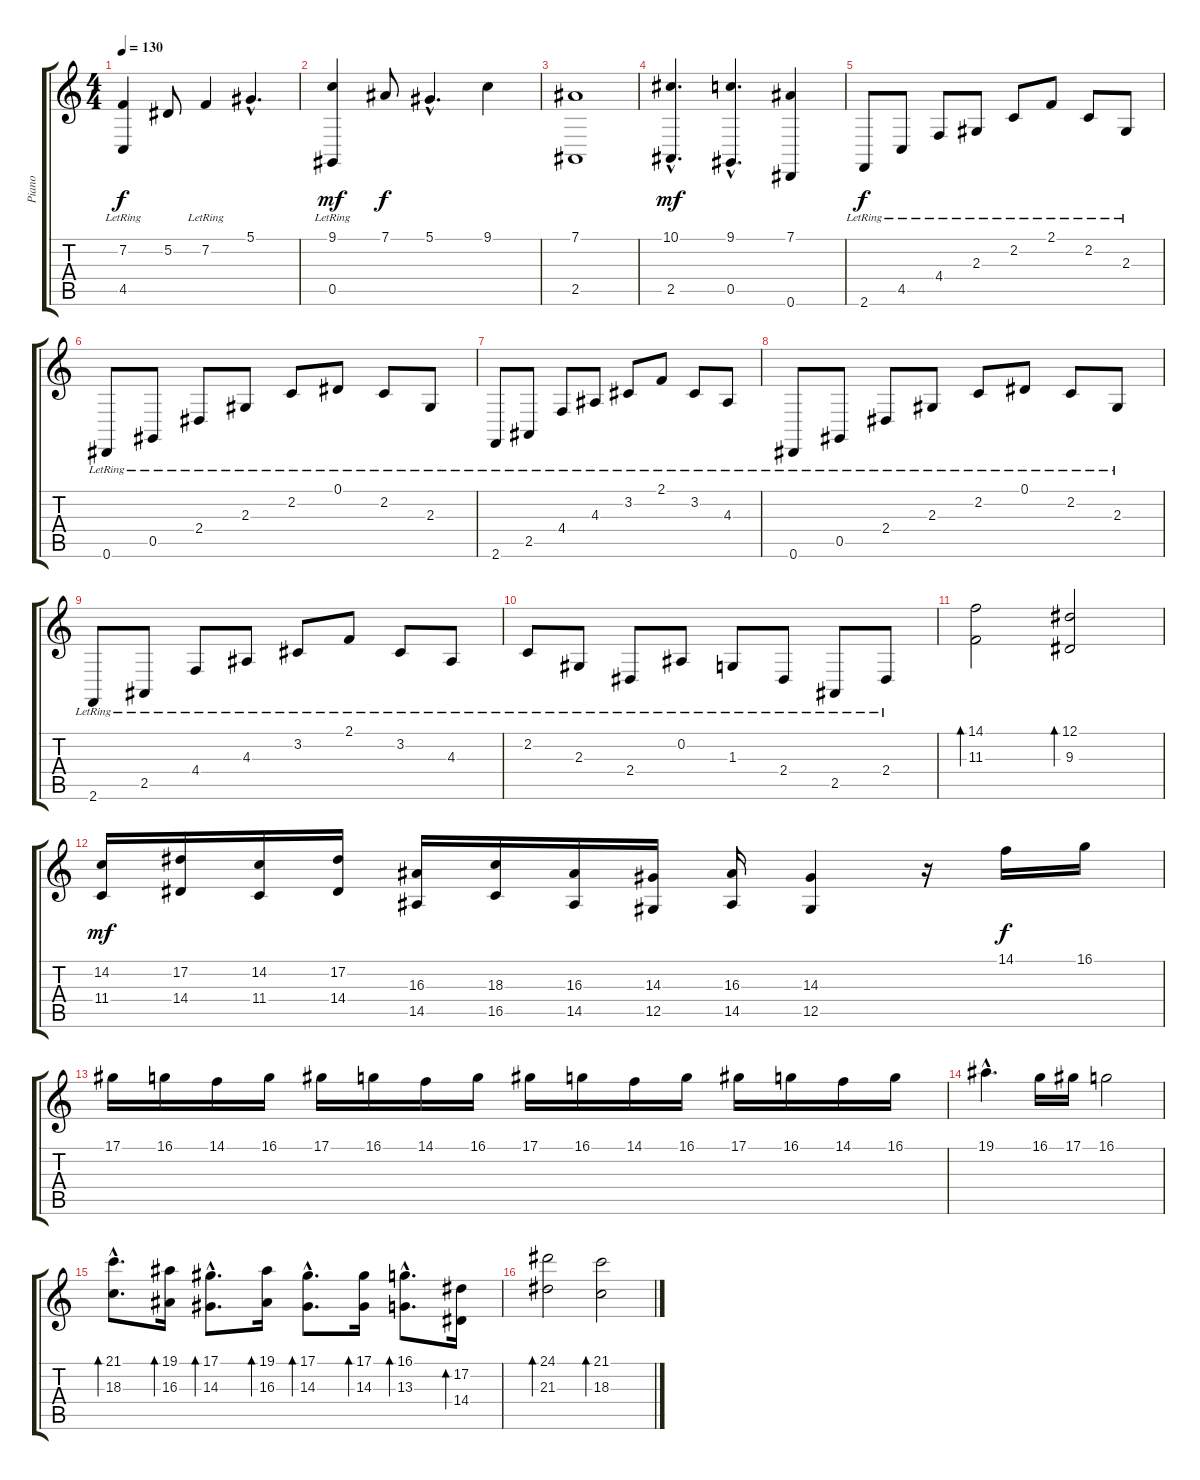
\track ("Piano" "Piano") {instrument brightacousticpiano}
\staff {score tabs}
\tuning (Eb4 Bb3 Gb3 Db3 Ab2 Eb2) {hide}
\ts (4 4)
\tempo 130
\clef g2
\ks c
(7.2 4.5{lr}).4{dy f} 5.2.8 7.2{lr}.4 5.1{hac}.4{d} |
(9.1 0.5{lr}).4{dy mf} 7.1.8{dy f} 5.1{hac}.4{d} 9.1.4 |
(7.1 2.5).1 |
(10.1{hac} 2.5{hac}).4{d dy mf} (9.1{hac} 0.5{hac}).4{d} (7.1 0.6).4 |
2.6{lr}.8{dy f volume 13} 4.5{lr}.8 4.4{lr}.8 2.3{lr}.8 2.2{lr}.8 2.1{lr}.8 2.2{lr}.8 2.3{lr}.8 |
0.6{lr}.8 0.5{lr}.8 2.4{lr}.8 2.3{lr}.8 2.2{lr}.8 0.1{lr}.8 2.2{lr}.8 2.3{lr}.8 |
2.6{lr}.8 2.5{lr}.8 4.4{lr}.8 4.3{lr}.8 3.2{lr}.8 2.1{lr}.8 3.2{lr}.8 4.3{lr}.8 |
0.6{lr}.8 0.5{lr}.8 2.4{lr}.8 2.3{lr}.8 2.2{lr}.8 0.1{lr}.8 2.2{lr}.8 2.3{lr}.8 |
2.6{lr}.8 2.5{lr}.8 4.4{lr}.8 4.3{lr}.8 3.2{lr}.8 2.1{lr}.8 3.2{lr}.8 4.3{lr}.8 |
2.2{lr}.8 2.3{lr}.8 2.4{lr}.8 0.2{lr}.8 1.3{lr}.8 2.4{lr}.8 2.5{lr}.8 2.4{lr}.8 |
(14.1 11.3).2{bd 240 volume 15} (12.1 9.3).2{bd 240} |
(14.2 11.4).16{dy mf} (17.2 14.4).16 (14.2 11.4).16 (17.2 14.4).16 (16.3 14.5).16 (18.3 16.5).16 (16.3 14.5).16 (14.3 12.5).16 (16.3 14.5).16 (14.3 12.5).4 r.16 14.1.16{dy f} 16.1.16 |
17.1.16 16.1.16 14.1.16 16.1.16 17.1.16 16.1.16 14.1.16 16.1.16 17.1.16 16.1.16 14.1.16 16.1.16 17.1.16 16.1.16 14.1.16 16.1.16 |
19.1{hac}.4{d} 16.1.16 17.1.16 16.1.2 |
(21.1{hac} 18.3{hac}).8{d bd 480} (19.1 16.3).16{bd 480} (17.1{hac} 14.3{hac}).8{d bd 480} (19.1 16.3).16{bd 480} (17.1{hac} 14.3{hac}).8{d bd 480} (17.1 14.3).16{bd 480} (16.1{hac} 13.3{hac}).8{d bd 480} (17.2 14.4).16{bd 480} |
(24.1 21.3).2{bd 480} (21.1 18.3).2{bd 480}
